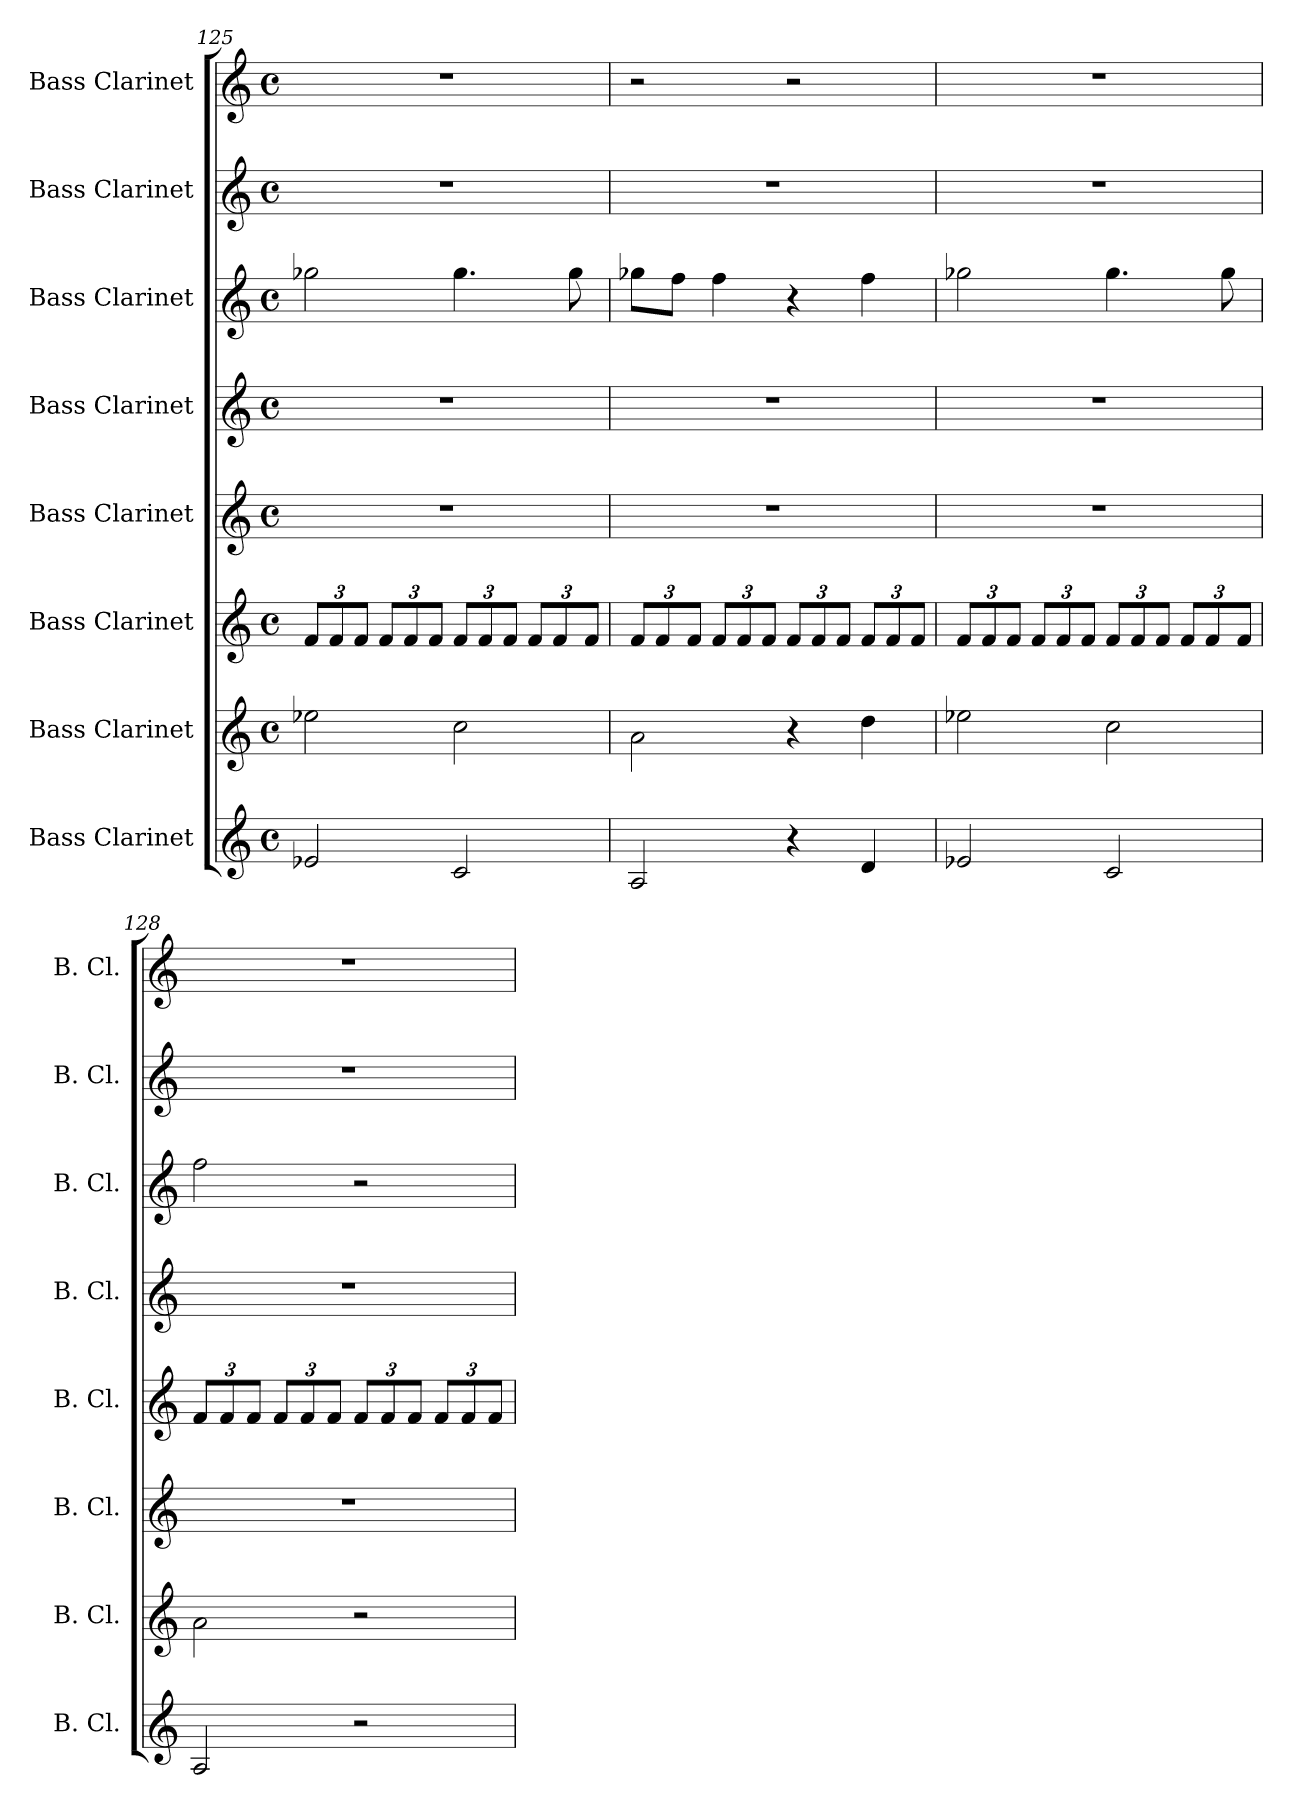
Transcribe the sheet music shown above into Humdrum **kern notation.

**kern	**kern	**kern	**kern	**kern	**kern	**kern	**kern
*part8	*part7	*part6	*part5	*part4	*part3	*part2	*part1
*staff8	*staff7	*staff6	*staff5	*staff4	*staff3	*staff2	*staff1
*I"Bass Clarinet	*I"Bass Clarinet	*I"Bass Clarinet	*I"Bass Clarinet	*I"Bass Clarinet	*I"Bass Clarinet	*I"Bass Clarinet	*I"Bass Clarinet
*I'B. Cl.	*I'B. Cl.	*I'B. Cl.	*I'B. Cl.	*I'B. Cl.	*I'B. Cl.	*I'B. Cl.	*I'B. Cl.
*clefG2	*clefG2	*clefG2	*clefG2	*clefG2	*clefG2	*clefG2	*clefG2
*ITrd8c14	*ITrd8c14	*ITrd8c14	*ITrd8c14	*ITrd8c14	*ITrd8c14	*ITrd8c14	*ITrd8c14
*k[]	*k[]	*k[]	*k[]	*k[]	*k[]	*k[]	*k[]
*M4/4	*M4/4	*M4/4	*M4/4	*M4/4	*M4/4	*M4/4	*M4/4
*met(c)	*met(c)	*met(c)	*met(c)	*met(c)	*met(c)	*met(c)	*met(c)
*	*	*Xbrackettup	*	*	*	*	*
=125	=125	=125	=125	=125	=125	=125	=125
2E-X/	2e-X\	12F/L	1r	1r	2g-X\	1r	1r
.	.	12F/	.	.	.	.	.
.	.	12F/J	.	.	.	.	.
.	.	12F/L	.	.	.	.	.
.	.	12F/	.	.	.	.	.
.	.	12F/J	.	.	.	.	.
2C/	2c\	12F/L	.	.	4.g-\	.	.
.	.	12F/	.	.	.	.	.
.	.	12F/J	.	.	.	.	.
.	.	12F/L	.	.	.	.	.
.	.	12F/	.	.	.	.	.
.	.	.	.	.	8g-\	.	.
.	.	12F/J	.	.	.	.	.
=126	=126	=126	=126	=126	=126	=126	=126
2AA/	2A\	12F/L	1r	1r	8g-X\L	1r	2r
.	.	12F/	.	.	.	.	.
.	.	.	.	.	8f\J	.	.
.	.	12F/J	.	.	.	.	.
.	.	12F/L	.	.	4f\	.	.
.	.	12F/	.	.	.	.	.
.	.	12F/J	.	.	.	.	.
4r	4r	12F/L	.	.	4r	.	2r
.	.	12F/	.	.	.	.	.
.	.	12F/J	.	.	.	.	.
4D/	4d\	12F/L	.	.	4f\	.	.
.	.	12F/	.	.	.	.	.
.	.	12F/J	.	.	.	.	.
!!LO:PB:g=z
=127	=127	=127	=127	=127	=127	=127	=127
2E-X/	2e-X\	12F/L	1r	1r	2g-X\	1r	1r
.	.	12F/	.	.	.	.	.
.	.	12F/J	.	.	.	.	.
.	.	12F/L	.	.	.	.	.
.	.	12F/	.	.	.	.	.
.	.	12F/J	.	.	.	.	.
2C/	2c\	12F/L	.	.	4.g-\	.	.
.	.	12F/	.	.	.	.	.
.	.	12F/J	.	.	.	.	.
.	.	12F/L	.	.	.	.	.
.	.	12F/	.	.	.	.	.
.	.	.	.	.	8g-\	.	.
.	.	12F/J	.	.	.	.	.
=128	=128	=128	=128	=128	=128	=128	=128
*	*	*	*Xbrackettup	*	*	*	*
2AA/	2A\	1r	12F/L	1r	2f\	1r	1r
.	.	.	12F/	.	.	.	.
.	.	.	12F/J	.	.	.	.
.	.	.	12F/L	.	.	.	.
.	.	.	12F/	.	.	.	.
.	.	.	12F/J	.	.	.	.
2r	2r	.	12F/L	.	2r	.	.
.	.	.	12F/	.	.	.	.
.	.	.	12F/J	.	.	.	.
.	.	.	12F/L	.	.	.	.
.	.	.	12F/	.	.	.	.
.	.	.	12F/J	.	.	.	.
=	=	=	=	=	=	=	=
*-	*-	*-	*-	*-	*-	*-	*-
